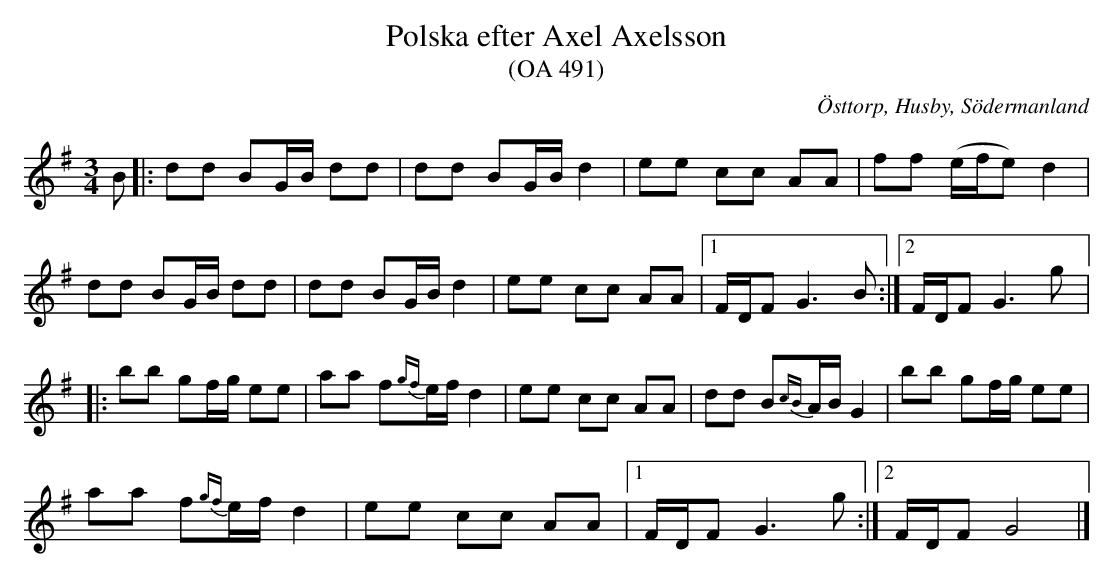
X:1
T:Polska efter Axel Axelsson
T:(OA 491)
O:Östtorp, Husby, Södermanland
M:3/4
L:1/4
Q: 90
K:G
B/ |: d/d/ B/G/4B/4 d/d/ | d/d/ B/G/4B/4 d | e/e/ c/c/ A/A/ |  f/f/ (e/4f/4e/) d |
d/d/ B/G/4B/4 d/d/ | d/d/ B/G/4B/4 d | e/e/ c/c/ A/A/ |1  F/4D/4F/ G3/2 B/ :|2 F/4D/4F/ G3/2 g/ |:
b/b/ g/f/4g/4 e/e/ | a/a/ f/{gf}e/4f/4 d |  e/e/ c/c/ A/A/ | d/d/ B/{cB}A/4B/4 G | b/b/ g/f/4g/4 e/e/ |
a/a/ f/{gf}e/4f/4 d |  e/e/ c/c/ A/A/ |1 F/4D/4F/ G3/2 g/ :|2 F/4D/4F/ G2 |]
